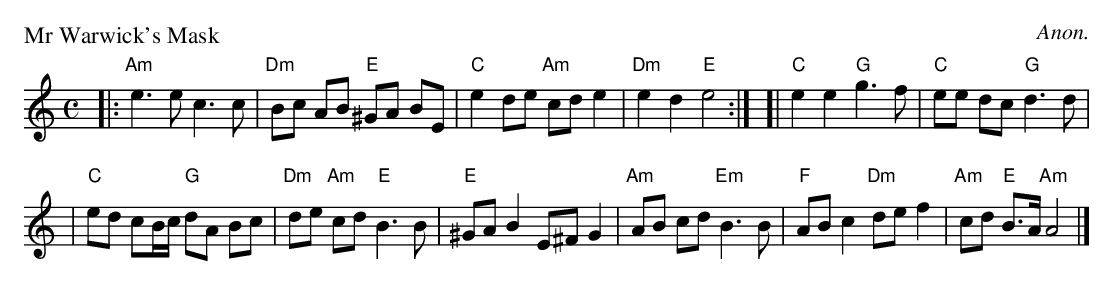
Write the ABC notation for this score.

X:1
P: Mr Warwick's Mask
C: Anon.
M: C
L: 1/8
K: Am
|:"Am"e3 e c3 c | "Dm"Bc AB "E"^GA BE \
|  "C"e2 de "Am"cd e2 | "Dm"e2 d2 "E"e4 :| \
[| "C"e2 e2 "G"g3 f | "C"ee dc "G"d3 d |
|  "C"ed cB/c/ "G"dA Bc | "Dm"de "Am"cd "E"B3 B \
|  "E"^GA B2 E^F G2 | "Am"AB cd "Em"B3 B \
|  "F"AB c2 "Dm"de f2 | "Am"cd "E"B>A "Am"A4 |]
